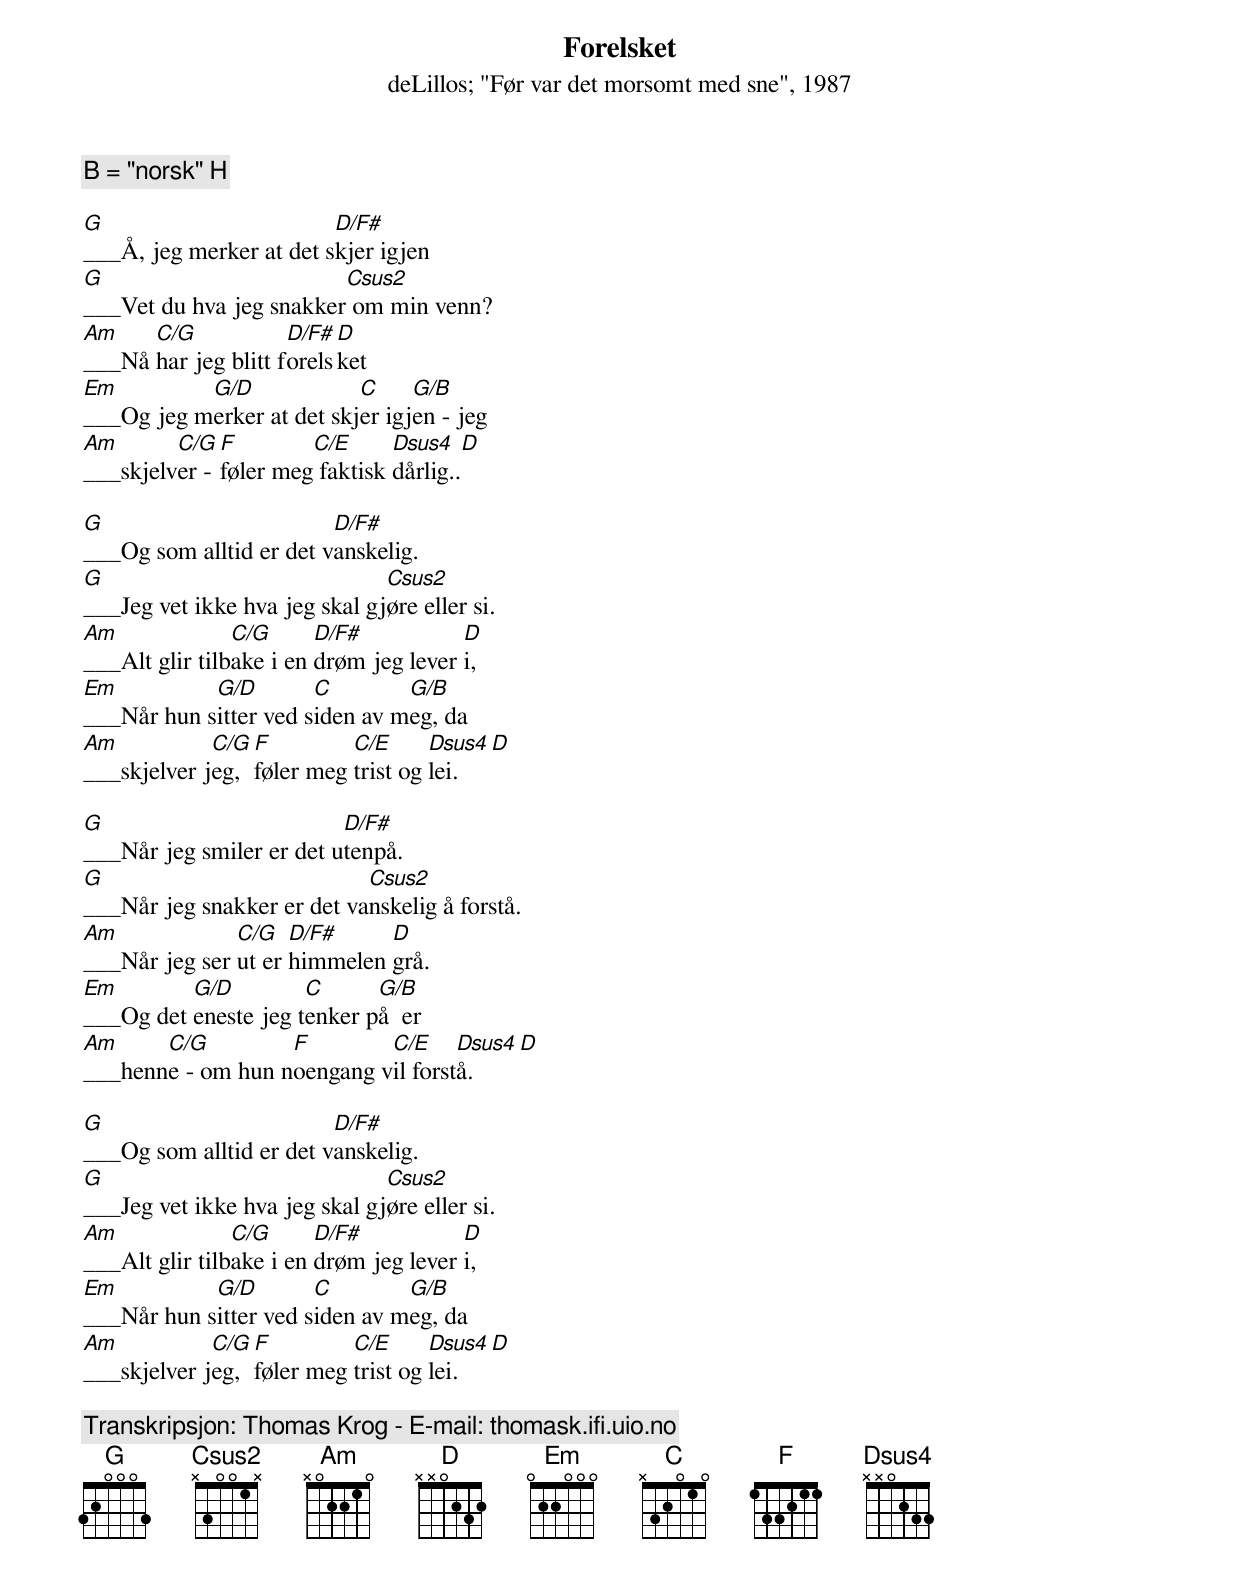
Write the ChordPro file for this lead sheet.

{title:Forelsket}
{subtitle:deLillos}
{subtitle:"Før var det morsomt med sne", 1987}
{define:Csus2 1 3 3 5 5 3 -}
{define:D/F# 1 2 3 2 0 0 2}
{define:C/G 1 0 1 0 2 3 3}
{define:G/D 1 3 0 0 0 - -}
{define:C/E 1 0 1 0 2 3 0}
{define: G/B 1 3 0 0 0 2 -}
{define: Dsus4 1 3 3 2 0 - -}

{comment: B = "norsk" H}

[G]___Å, jeg merker at det s[D/F#]kjer igjen
[G]___Vet du hva jeg snakker[Csus2] om min venn?
[Am]___Nå [C/G]har jeg blitt f[D/F#]orels[D]ket
[Em]___Og jeg m[G/D]erker at det skj[C]er igj[G/B]en - jeg
[Am]___skjelv[C/G]er - [F]føler meg[C/E] faktisk [Dsus4]dårlig..[D]

[G]___Og som alltid er det v[D/F#]anskelig.
[G]___Jeg vet ikke hva jeg skal gj[Csus2]øre eller si.
[Am]___Alt glir tilb[C/G]ake i en [D/F#]drøm jeg lever [D]i,
[Em]___Når hun s[G/D]itter ved s[C]iden av m[G/B]eg, da
[Am]___skjelver j[C/G]eg, [F]føler meg [C/E]trist og [Dsus4]lei.[D]

[G]___Når jeg smiler er det u[D/F#]tenpå.
[G]___Når jeg snakker er det va[Csus2]nskelig å forstå.
[Am]___Når jeg ser [C/G]ut er [D/F#]himmelen [D]grå.
[Em]___Og det [G/D]eneste jeg t[C]enker p[G/B]å  er
[Am]___henn[C/G]e - om hun n[F]oengang v[C/E]il forst[Dsus4]å.[D]

[G]___Og som alltid er det v[D/F#]anskelig.
[G]___Jeg vet ikke hva jeg skal gj[Csus2]øre eller si.
[Am]___Alt glir tilb[C/G]ake i en [D/F#]drøm jeg lever [D]i,
[Em]___Når hun s[G/D]itter ved s[C]iden av m[G/B]eg, da
[Am]___skjelver j[C/G]eg, [F]føler meg [C/E]trist og [Dsus4]lei.[D]

{comment:Transkripsjon: Thomas Krog - E-mail: thomask.ifi.uio.no}
